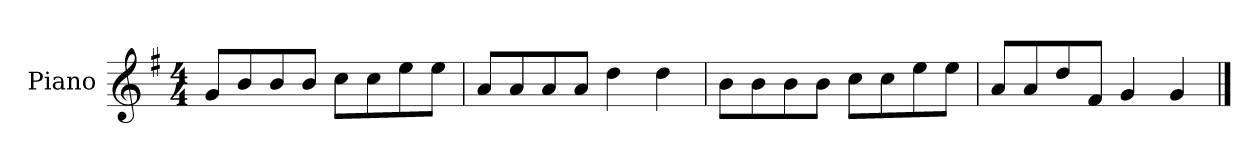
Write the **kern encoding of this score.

**kern
*part1
*staff1
*I"Piano
*I'P-no
*clefG2
*k[f#]
*M4/4
*MM90
=1
8g/L
8b/
8b/
8b/J
8cc\L
8cc\
8ee\
8ee\J
=2
8a/L
8a/
8a/
8a/J
4dd\
4dd\
=3
8b\L
8b\
8b\
8b\J
8cc\L
8cc\
8ee\
8ee\J
=4
8a/L
8a/
8dd/
8f#/J
4g/
4g/
==
*-
